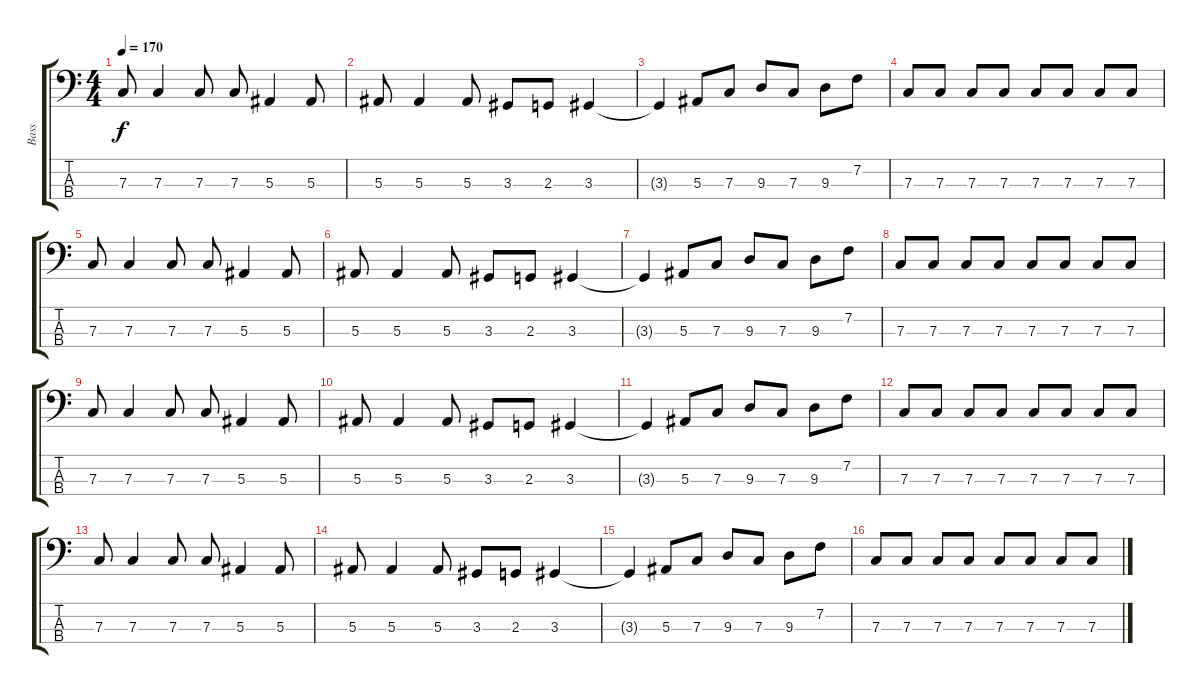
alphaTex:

\track ("Bass" "Bass") {instrument electricbassfinger}
\staff {score tabs}
\tuning (Eb2 Bb1 F1 C1) {hide}
\ts (4 4)
\tempo 170
\clef f4
\ks c
7.3.8{dy f} 7.3.4 7.3.8 7.3.8 5.3.4 5.3.8 |
5.3.8 5.3.4 5.3.8 3.3.8 2.3.8 3.3.4 |
3.3{t}.4 5.3.8 7.3.8 9.3.8 7.3.8 9.3.8 7.2.8 |
7.3.8 7.3.8 7.3.8 7.3.8 7.3.8 7.3.8 7.3.8 7.3.8 |
7.3.8 7.3.4 7.3.8 7.3.8 5.3.4 5.3.8 |
5.3.8 5.3.4 5.3.8 3.3.8 2.3.8 3.3.4 |
3.3{t}.4 5.3.8 7.3.8 9.3.8 7.3.8 9.3.8 7.2.8 |
7.3.8 7.3.8 7.3.8 7.3.8 7.3.8 7.3.8 7.3.8 7.3.8 |
7.3.8 7.3.4 7.3.8 7.3.8 5.3.4 5.3.8 |
5.3.8 5.3.4 5.3.8 3.3.8 2.3.8 3.3.4 |
3.3{t}.4 5.3.8 7.3.8 9.3.8 7.3.8 9.3.8 7.2.8 |
7.3.8 7.3.8 7.3.8 7.3.8 7.3.8 7.3.8 7.3.8 7.3.8 |
7.3.8 7.3.4 7.3.8 7.3.8 5.3.4 5.3.8 |
5.3.8 5.3.4 5.3.8 3.3.8 2.3.8 3.3.4 |
3.3{t}.4 5.3.8 7.3.8 9.3.8 7.3.8 9.3.8 7.2.8 |
7.3.8 7.3.8 7.3.8 7.3.8 7.3.8 7.3.8 7.3.8 7.3.8
